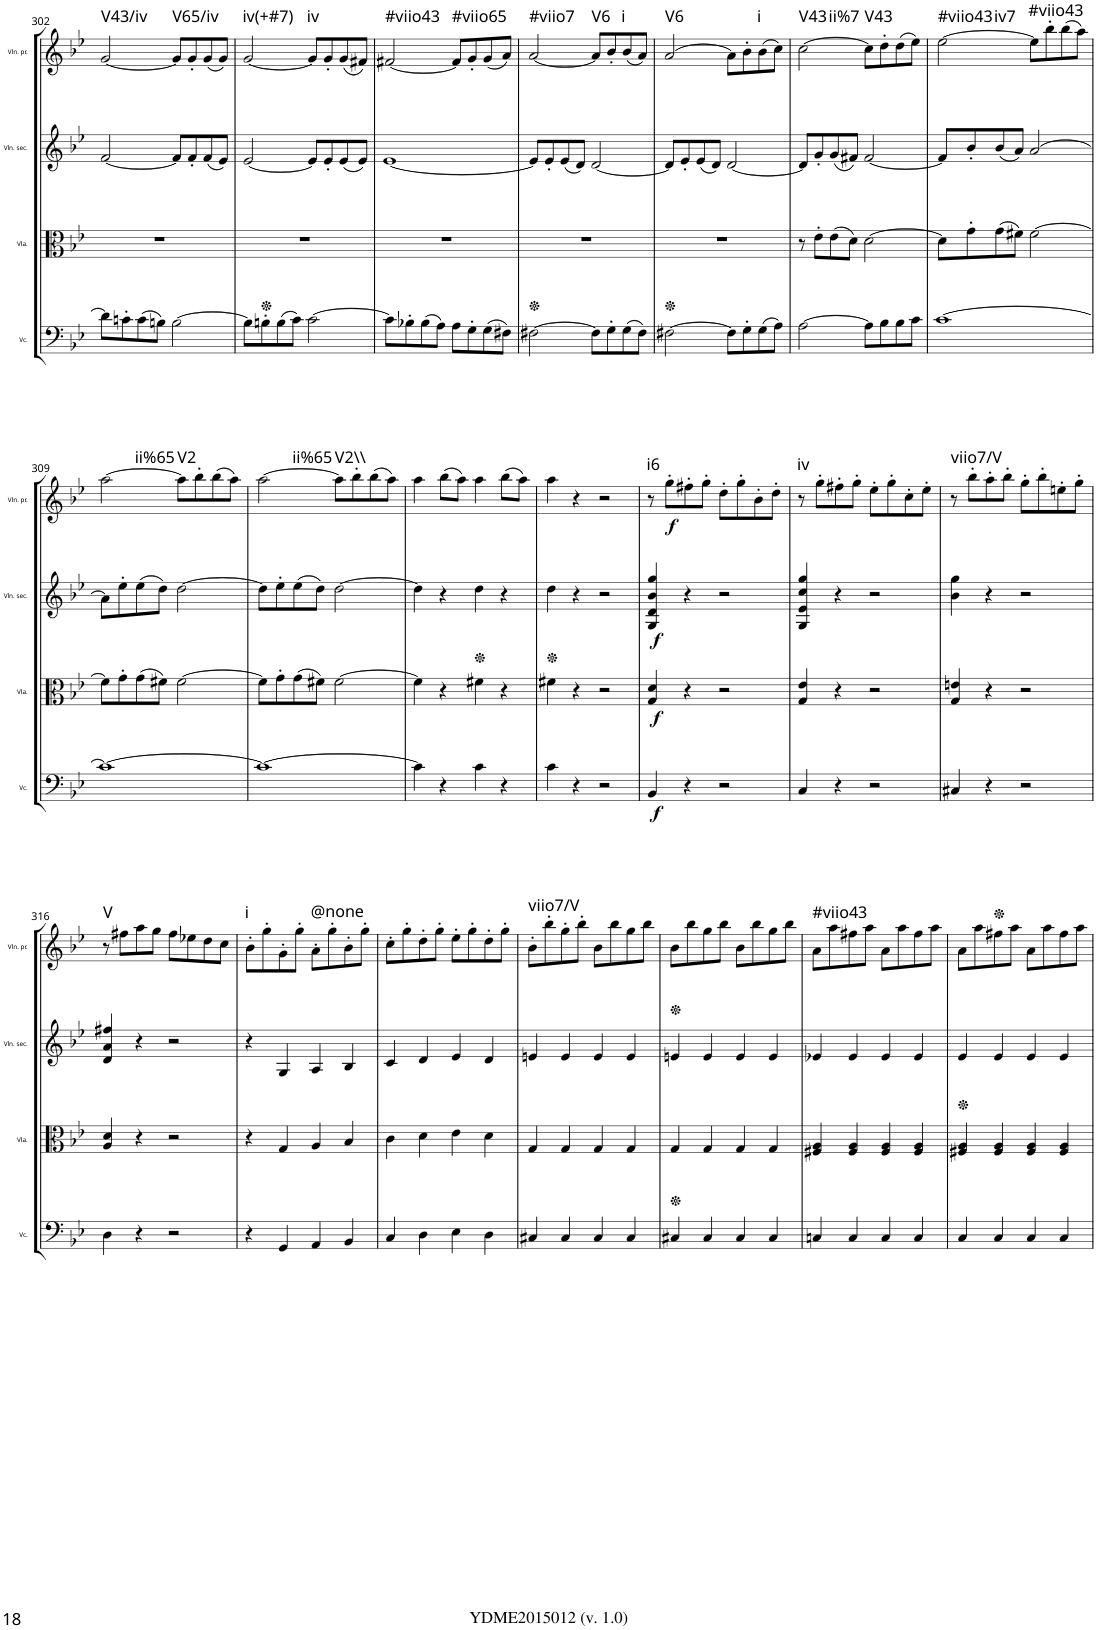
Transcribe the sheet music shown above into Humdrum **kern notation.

**kern	**dynam	**kern	**dynam	**kern	**dynam	**kern	**dynam	**harte
*part4	*part4	*part3	*part3	*part2	*part2	*part1	*part1	*part1
*staff4	*staff4	*staff3	*staff3	*staff2	*staff2	*staff1	*staff1	*
*I"Violoncelle	*	*I"Viola	*	*I"Violino secondo	*	*I"Violino primo	*	*
*I'Vc.	*	*I'Vla.	*	*I'Vln. sec.	*	*I'Vln. pr.	*	*
!!LO:PB:g=z
*clefF4	*	*clefC3	*	*clefG2	*	*clefG2	*	*
*k[b-e-]	*	*k[b-e-]	*	*k[b-e-]	*	*k[b-e-]	*	*
*B-:	*	*B-:	*	*B-:	*	*B-:	*	*
*M2/2	*	*M2/2	*	*M2/2	*	*M2/2	*	*
*met(c|)	*	*met(c|)	*	*met(c|)	*	*met(c|)	*	*
=302	=302	=302	=302	=302	=302	=302	=302	=302
!	!	!	!	!	!	!	!	!LO:H:kt=V43/iv
8d\L]	.	1r	.	[2f/	.	[2g/	.	N
8cn'\	.	.	.	.	.	.	.	.
(>8c\	.	.	.	.	.	.	.	.
8Bn\J)	.	.	.	.	.	.	.	.
!	!	!	!	!	!	!	!	!LO:H:kt=V65/iv
[2B\	.	.	.	8f/L]	.	8g/L]	.	N
.	.	.	.	8f'/	.	8g'/	.	.
.	.	.	.	(<8f/	.	(<8g/	.	.
.	.	.	.	8e-/J)	.	8g/J)	.	.
=303	=303	=303	=303	=303	=303	=303	=303	=303
!	!	!	!	!	!	!	!	!LO:H:kt=iv(+#7)
8B\L]	.	1r	.	[2e-/	.	[2g/	.	N
8Bn'\	.	.	.	.	.	.	.	.
(>8B\	.	.	.	.	.	.	.	.
8c\J)	.	.	.	.	.	.	.	.
!	!	!	!	!	!	!	!	!LO:H:kt=iv
[2c\	.	.	.	8e-/L]	.	8g/L]	.	N
.	.	.	.	8e-'/	.	8g'/	.	.
.	.	.	.	(<8e-/	.	(<8g/	.	.
.	.	.	.	8e-/J)	.	8f#X/J)	.	.
=304	=304	=304	=304	=304	=304	=304	=304	=304
!	!	!	!	!	!	!	!	!LO:H:kt=#viio43
8c\L]	.	1r	.	[1e-	.	[2f#X/	.	N
8B-X'\	.	.	.	.	.	.	.	.
(>8B-\	.	.	.	.	.	.	.	.
8A\J)	.	.	.	.	.	.	.	.
!	!	!	!	!	!	!	!	!LO:H:kt=#viio65
8A\L	.	.	.	.	.	8f#/L]	.	N
8G'\	.	.	.	.	.	8g'/	.	.
(>8G\	.	.	.	.	.	(<8g/	.	.
8F#X\J)	.	.	.	.	.	8a/J)	.	.
=305	=305	=305	=305	=305	=305	=305	=305	=305
!	!	!	!	!	!	!	!	!LO:H:kt=#viio7
[2F#X\	.	1r	.	8e-/L]	.	[2a/	.	N
.	.	.	.	8e-'/	.	.	.	.
.	.	.	.	(<8e-/	.	.	.	.
.	.	.	.	8d/J)	.	.	.	.
!	!	!	!	!	!	!	!	!LO:H:kt=V6
8F#\L]	.	.	.	[2d/	.	8a/L]	.	N
8G'\	.	.	.	.	.	8b-'/	.	.
!	!	!	!	!	!	!	!	!LO:H:kt=i
(>8G\	.	.	.	.	.	(<8b-/	.	N
8F#\J)	.	.	.	.	.	8a/J)	.	.
=306	=306	=306	=306	=306	=306	=306	=306	=306
!	!	!	!	!	!	!	!	!LO:H:kt=V6
[2F#X\	.	1r	.	8d/L]	.	[2a/	.	N
.	.	.	.	8e-'/	.	.	.	.
.	.	.	.	(<8e-/	.	.	.	.
.	.	.	.	8d/J)	.	.	.	.
8F#\L]	.	.	.	[2d/	.	8a\L]	.	.
8G'\	.	.	.	.	.	8b-'\	.	.
!	!	!	!	!	!	!	!	!LO:H:kt=i
(>8G\	.	.	.	.	.	(>8b-\	.	N
8A\J)	.	.	.	.	.	8cc\J)	.	.
=307	=307	=307	=307	=307	=307	=307	=307	=307
!	!	!	!	!	!	!	!	!LO:H:n=1:kt=V43
!	!	!	!	!	!	!	!	!LO:H:n=2:kt=ii%7
[2A\	.	8r	.	8d/L]	.	[2cc\	.	N N
.	.	8e-'\L	.	8g'/	.	.	.	.
.	.	(>8e-\	.	(<8g/	.	.	.	.
.	.	8d\J)	.	8f#X/J)	.	.	.	.
!	!	!	!	!	!	!	!	!LO:H:kt=V43
8A\L]	.	[2d\	.	[2f#/	.	8cc\L]	.	N
8B-\	.	.	.	.	.	8dd'\	.	.
8B-\	.	.	.	.	.	(>8dd\	.	.
8c\J	.	.	.	.	.	8ee-\J)	.	.
=308	=308	=308	=308	=308	=308	=308	=308	=308
!	!	!	!	!	!	!	!	!LO:H:n=1:kt=#viio43
!	!	!	!	!	!	!	!	!LO:H:n=2:kt=iv7
[1c	.	8d\L]	.	8f#/L]	.	[2ee-\	.	N N
.	.	8g'\	.	8b-'/	.	.	.	.
.	.	(>8g\	.	(<8b-/	.	.	.	.
.	.	8f#X\J)	.	8a/J)	.	.	.	.
!	!	!	!	!	!	!	!	!LO:H:kt=#viio43
.	.	[2f#\	.	[2a/	.	8ee-\L]	.	N
.	.	.	.	.	.	8bb-'\	.	.
.	.	.	.	.	.	(>8bb-\	.	.
.	.	.	.	.	.	8aa\J)	.	.
!!LO:LB:g=z
=309	=309	=309	=309	=309	=309	=309	=309	=309
!	!	!	!	!	!	!	!	!LO:H:kt=ii%65
1c_	.	8f#\L]	.	8a\L]	.	[2aa\	.	N
.	.	8g'\	.	8ee-'\	.	.	.	.
.	.	(>8g\	.	(>8ee-\	.	.	.	.
.	.	8f#X\J)	.	8dd\J)	.	.	.	.
!	!	!	!	!	!	!	!	!LO:H:kt=V2
.	.	[2f#\	.	[2dd\	.	8aa\L]	.	N
.	.	.	.	.	.	8bb-'\	.	.
.	.	.	.	.	.	(>8bb-\	.	.
.	.	.	.	.	.	8aa\J)	.	.
=310	=310	=310	=310	=310	=310	=310	=310	=310
!	!	!	!	!	!	!	!	!LO:H:kt=ii%65
1c_	.	8f#\L]	.	8dd\L]	.	[2aa\	.	N
.	.	8g'\	.	8ee-'\	.	.	.	.
.	.	(>8g\	.	(>8ee-\	.	.	.	.
.	.	8f#X\J)	.	8dd\J)	.	.	.	.
!	!	!	!	!	!	!	!	!LO:H:kt=V2\\
.	.	[2f#\	.	[2dd\	.	8aa\L]	.	N
.	.	.	.	.	.	8bb-'\	.	.
.	.	.	.	.	.	(>8bb-\	.	.
.	.	.	.	.	.	8aa\J)	.	.
=311	=311	=311	=311	=311	=311	=311	=311	=311
4c\]	.	4f#\]	.	4dd\]	.	4aa\	.	.
4r	.	4r	.	4r	.	(>8bb-\L	.	.
.	.	.	.	.	.	8aa\J)	.	.
4c\	.	4f#X\	.	4dd\	.	4aa\	.	.
4r	.	4r	.	4r	.	(>8bb-\L	.	.
.	.	.	.	.	.	8aa\J)	.	.
=312	=312	=312	=312	=312	=312	=312	=312	=312
4c\	.	4f#X\	.	4dd\	.	4aa\	.	.
4r	.	4r	.	4r	.	4r	.	.
2r	.	2r	.	2r	.	2r	.	.
=313	=313	=313	=313	=313	=313	=313	=313	=313
!	!LO:DY:b	!	!LO:DY:b	!	!LO:DY:b	!	!	!LO:H:kt=i6
4BB-/	f	4G/ 4d/	f	4G/ 4d/ 4b-/ 4gg/	f	8r	.	N
!	!	!	!	!	!	!	!LO:DY:b	!
.	.	.	.	.	.	8gg'\L	f	.
4r	.	4r	.	4r	.	8ff#X'\	.	.
.	.	.	.	.	.	8gg'\J	.	.
2r	.	2r	.	2r	.	8dd'\L	.	.
.	.	.	.	.	.	8gg'\	.	.
.	.	.	.	.	.	8b-'\	.	.
.	.	.	.	.	.	8dd'\J	.	.
=314	=314	=314	=314	=314	=314	=314	=314	=314
!	!	!	!	!	!	!	!	!LO:H:kt=iv
4C/	.	4G/ 4e-/	.	4G/ 4e-/ 4cc/ 4gg/	.	8r	.	N
.	.	.	.	.	.	8gg'\L	.	.
4r	.	4r	.	4r	.	8ff#X'\	.	.
.	.	.	.	.	.	8gg'\J	.	.
2r	.	2r	.	2r	.	8ee-'\L	.	.
.	.	.	.	.	.	8gg'\	.	.
.	.	.	.	.	.	8cc'\	.	.
.	.	.	.	.	.	8ee-'\J	.	.
=315	=315	=315	=315	=315	=315	=315	=315	=315
!	!	!	!	!	!	!	!	!LO:H:kt=viio7/V
4C#X/	.	4G/ 4en/	.	4b-\ 4gg\	.	8r	.	N
.	.	.	.	.	.	8bb-'\L	.	.
4r	.	4r	.	4r	.	8aa'\	.	.
.	.	.	.	.	.	8bb-'\J	.	.
2r	.	2r	.	2r	.	8gg'\L	.	.
.	.	.	.	.	.	8bb-'\	.	.
.	.	.	.	.	.	8een'\	.	.
.	.	.	.	.	.	8gg'\J	.	.
!!LO:LB:g=z
=316	=316	=316	=316	=316	=316	=316	=316	=316
!	!	!	!	!	!	!	!	!LO:H:kt=V
4D\	.	4A/ 4d/	.	4d/ 4a/ 4ff#X/	.	8r	.	N
.	.	.	.	.	.	8ff#X\L	.	.
4r	.	4r	.	4r	.	8aa\	.	.
.	.	.	.	.	.	8gg\J	.	.
2r	.	2r	.	2r	.	8ff#\L	.	.
.	.	.	.	.	.	8ee-X\	.	.
.	.	.	.	.	.	8dd\	.	.
.	.	.	.	.	.	8cc\J	.	.
=317	=317	=317	=317	=317	=317	=317	=317	=317
!	!	!	!	!	!	!	!	!LO:H:kt=i
4r	.	4r	.	4r	.	8b-'\L	.	N
.	.	.	.	.	.	8gg'\	.	.
4GG/	.	4G/	.	4G/	.	8g'\	.	.
.	.	.	.	.	.	8gg'\J	.	.
!	!	!	!	!	!	!	!	!LO:H:kt=@none
4AA/	.	4A/	.	4A/	.	8a'\L	.	N
.	.	.	.	.	.	8gg'\	.	.
4BB-/	.	4B-/	.	4B-/	.	8b-'\	.	.
.	.	.	.	.	.	8gg'\J	.	.
=318	=318	=318	=318	=318	=318	=318	=318	=318
4C/	.	4c\	.	4c/	.	8cc'\L	.	.
.	.	.	.	.	.	8gg'\	.	.
4D\	.	4d\	.	4d/	.	8dd'\	.	.
.	.	.	.	.	.	8gg'\J	.	.
4E-\	.	4e-\	.	4e-/	.	8ee-'\L	.	.
.	.	.	.	.	.	8gg'\	.	.
4D\	.	4d\	.	4d/	.	8dd'\	.	.
.	.	.	.	.	.	8gg'\J	.	.
=319	=319	=319	=319	=319	=319	=319	=319	=319
!	!	!	!	!	!	!	!	!LO:H:kt=viio7/V
4C#X/	.	4G/	.	4en/	.	8b-'\L	.	N
.	.	.	.	.	.	8bb-'\	.	.
4C#/	.	4G/	.	4e/	.	8gg'\	.	.
.	.	.	.	.	.	8bb-'\J	.	.
4C#/	.	4G/	.	4e/	.	8b-\L	.	.
.	.	.	.	.	.	8bb-\	.	.
4C#/	.	4G/	.	4e/	.	8gg\	.	.
.	.	.	.	.	.	8bb-\J	.	.
=320	=320	=320	=320	=320	=320	=320	=320	=320
4C#X/	.	4G/	.	4en/	.	8b-\L	.	.
.	.	.	.	.	.	8bb-\	.	.
4C#/	.	4G/	.	4e/	.	8gg\	.	.
.	.	.	.	.	.	8bb-\J	.	.
4C#/	.	4G/	.	4e/	.	8b-\L	.	.
.	.	.	.	.	.	8bb-\	.	.
4C#/	.	4G/	.	4e/	.	8gg\	.	.
.	.	.	.	.	.	8bb-\J	.	.
=321	=321	=321	=321	=321	=321	=321	=321	=321
!	!	!	!	!	!	!	!	!LO:H:kt=#viio43
4Cn/	.	4F#X/ 4A/	.	4e-X/	.	8a\L	.	N
.	.	.	.	.	.	8aa\	.	.
4C/	.	4F#/ 4A/	.	4e-/	.	8ff#X\	.	.
.	.	.	.	.	.	8aa\J	.	.
4C/	.	4F#/ 4A/	.	4e-/	.	8a\L	.	.
.	.	.	.	.	.	8aa\	.	.
4C/	.	4F#/ 4A/	.	4e-/	.	8ff#\	.	.
.	.	.	.	.	.	8aa\J	.	.
=322	=322	=322	=322	=322	=322	=322	=322	=322
4C/	.	4F#X/ 4A/	.	4e-/	.	8a\L	.	.
.	.	.	.	.	.	8aa\	.	.
4C/	.	4F#/ 4A/	.	4e-/	.	8ff#X\	.	.
.	.	.	.	.	.	8aa\J	.	.
4C/	.	4F#/ 4A/	.	4e-/	.	8a\L	.	.
.	.	.	.	.	.	8aa\	.	.
4C/	.	4F#/ 4A/	.	4e-/	.	8ff#\	.	.
.	.	.	.	.	.	8aa\J	.	.
=	=	=	=	=	=	=	=	=
*-	*-	*-	*-	*-	*-	*-	*-	*-
